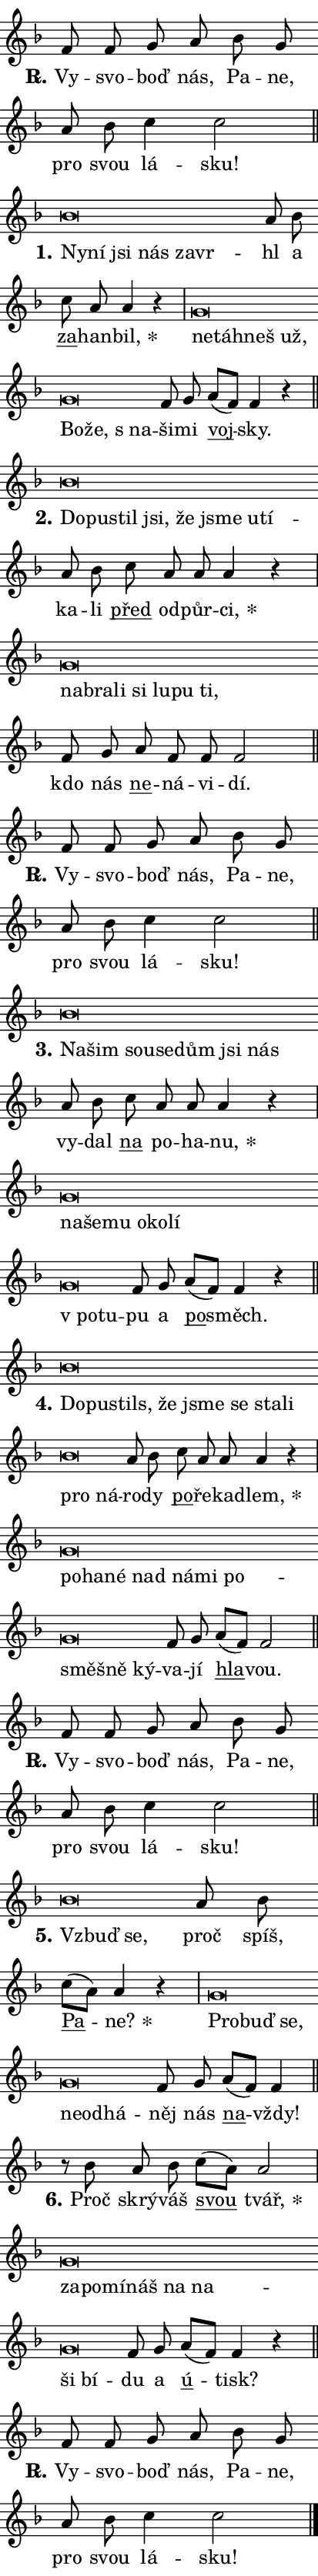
\version "2.22.1"
\header { tagline = "" }
\paper {
  indent = 0\cm
  top-margin = 0\cm
  right-margin = 0\cm
  bottom-margin = 0\cm
  left-margin = 0\cm
  paper-width = 7\cm
  page-breaking = #ly:one-page-breaking
  system-system-spacing.basic-distance = #11
  score-system-spacing.basic-distance = #11.3
  ragged-last = ##f
}


%% Author: Thomas Morley
%% https://lists.gnu.org/archive/html/lilypond-user/2020-05/msg00002.html
#(define (line-position grob)
"Returns position of @var[grob} in current system:
   @code{'start}, if at first time-step
   @code{'end}, if at last time-step
   @code{'middle} otherwise
"
  (let* ((col (ly:item-get-column grob))
         (ln (ly:grob-object col 'left-neighbor))
         (rn (ly:grob-object col 'right-neighbor))
         (col-to-check-left (if (ly:grob? ln) ln col))
         (col-to-check-right (if (ly:grob? rn) rn col))
         (break-dir-left
           (and
             (ly:grob-property col-to-check-left 'non-musical #f)
             (ly:item-break-dir col-to-check-left)))
         (break-dir-right
           (and
             (ly:grob-property col-to-check-right 'non-musical #f)
             (ly:item-break-dir col-to-check-right))))
        (cond ((eqv? 1 break-dir-left) 'start)
              ((eqv? -1 break-dir-right) 'end)
              (else 'middle))))

#(define (tranparent-at-line-position vctor)
  (lambda (grob)
  "Relying on @code{line-position} select the relevant enry from @var{vctor}.
Used to determine transparency,"
    (case (line-position grob)
      ((end) (not (vector-ref vctor 0)))
      ((middle) (not (vector-ref vctor 1)))
      ((start) (not (vector-ref vctor 2))))))

noteHeadBreakVisibility =
#(define-music-function (break-visibility)(vector?)
"Makes @code{NoteHead}s transparent relying on @var{break-visibility}"
#{
  \override NoteHead.transparent =
    #(tranparent-at-line-position break-visibility)
#})

#(define delete-ledgers-for-transparent-note-heads
  (lambda (grob)
    "Reads whether a @code{NoteHead} is transparent.
If so this @code{NoteHead} is removed from @code{'note-heads} from
@var{grob}, which is supposed to be @code{LedgerLineSpanner}.
As a result ledgers are not printed for this @code{NoteHead}"
    (let* ((nhds-array (ly:grob-object grob 'note-heads))
           (nhds-list
             (if (ly:grob-array? nhds-array)
                 (ly:grob-array->list nhds-array)
                 '()))
           ;; Relies on the transparent-property being done before
           ;; Staff.LedgerLineSpanner.after-line-breaking is executed.
           ;; This is fragile ...
           (to-keep
             (remove
               (lambda (nhd)
                 (ly:grob-property nhd 'transparent #f))
               nhds-list)))
      ;; TODO find a better method to iterate over grob-arrays, similiar
      ;; to filter/remove etc for lists
      ;; For now rebuilt from scratch
      (set! (ly:grob-object grob 'note-heads)  '())
      (for-each
        (lambda (nhd)
          (ly:pointer-group-interface::add-grob grob 'note-heads nhd))
        to-keep))))

hideNotes = {
  \noteHeadBreakVisibility #begin-of-line-visible
}
unHideNotes = {
  \noteHeadBreakVisibility #all-visible
}

% work-around for resetting accidentals
% https://lilypond.org/doc/v2.23/Documentation/notation/displaying-rhythms#unmetered-music
cadenzaMeasure = {
  \cadenzaOff
  \partial 1024 s1024
  \cadenzaOn
}

#(define-markup-command (accent layout props text) (markup?)
  "Underline accented syllable"
  (interpret-markup layout props
    #{\markup \override #'(offset . 4.3) \underline { #text }#}))

responsum = \markup \concat {
  "R" \hspace #-1.05 \path #0.1 #'((moveto 0 0.07) (lineto 0.9 0.8)) \hspace #0.05 "."
}

\layout {
    \context {
        \Staff
        \remove "Time_signature_engraver"
        \override LedgerLineSpanner.after-line-breaking = #delete-ledgers-for-transparent-note-heads
    }
    \context {
        \Voice {
            \override NoteHead.output-attributes = #'((class . "notehead"))
            \override Hairpin.height = #0.55
        }
    }
    \context {
        \Lyrics {
            \override StanzaNumber.output-attributes = #'((class . "stanzanumber"))
            \override LyricSpace.minimum-distance = #0.9
            \override LyricText.font-name = #"TeX Gyre Schola"
            \override LyricText.font-size = 1
            \override StanzaNumber.font-name = #"TeX Gyre Schola Bold"
            \override StanzaNumber.font-size = 1
        }
    }
}

% magnetic-lyrics.ily
%
%   written by
%     Jean Abou Samra <jean@abou-samra.fr>
%     Werner Lemberg <wl@gnu.org>
%
%   adapted by
%     Jiri Hon <jiri.hon@gmail.com>
%
% Version 2022-Apr-15

% https://www.mail-archive.com/lilypond-user@gnu.org/msg149350.html

#(define (Left_hyphen_pointer_engraver context)
   "Collect syllable-hyphen-syllable occurrences in lyrics and store
them in properties.  This engraver only looks to the left.  For
example, if the lyrics input is @code{foo -- bar}, it does the
following.

@itemize @bullet
@item
Set the @code{text} property of the @code{LyricHyphen} grob between
@q{foo} and @q{bar} to @code{foo}.

@item
Set the @code{left-hyphen} property of the @code{LyricText} grob with
text @q{foo} to the @code{LyricHyphen} grob between @q{foo} and
@q{bar}.
@end itemize

Use this auxiliary engraver in combination with the
@code{lyric-@/text::@/apply-@/magnetic-@/offset!} hook."
   (let ((hyphen #f)
         (text #f))
     (make-engraver
      (acknowledgers
       ((lyric-syllable-interface engraver grob source-engraver)
        (set! text grob)))
      (end-acknowledgers
       ((lyric-hyphen-interface engraver grob source-engraver)
        ;(when (not (grob::has-interface grob 'lyric-space-interface))
          (set! hyphen grob)));)
      ((stop-translation-timestep engraver)
       (when (and text hyphen)
         (ly:grob-set-object! text 'left-hyphen hyphen))
       (set! text #f)
       (set! hyphen #f)))))

#(define (lyric-text::apply-magnetic-offset! grob)
   "If the space between two syllables is less than the value in
property @code{LyricText@/.details@/.squash-threshold}, move the right
syllable to the left so that it gets concatenated with the left
syllable.

Use this function as a hook for
@code{LyricText@/.after-@/line-@/breaking} if the
@code{Left_@/hyphen_@/pointer_@/engraver} is active."
   (let ((hyphen (ly:grob-object grob 'left-hyphen #f)))
     (when hyphen
       (let ((left-text (ly:spanner-bound hyphen LEFT)))
         (when (grob::has-interface left-text 'lyric-syllable-interface)
           (let* ((common (ly:grob-common-refpoint grob left-text X))
                  (this-x-ext (ly:grob-extent grob common X))
                  (left-x-ext
                   (begin
                     ;; Trigger magnetism for left-text.
                     (ly:grob-property left-text 'after-line-breaking)
                     (ly:grob-extent left-text common X)))
                  ;; `delta` is the gap width between two syllables.
                  (delta (- (interval-start this-x-ext)
                            (interval-end left-x-ext)))
                  (details (ly:grob-property grob 'details))
                  (threshold (assoc-get 'squash-threshold details 0.2)))
             (when (< delta threshold)
               (let* (;; We have to manipulate the input text so that
                      ;; ligatures crossing syllable boundaries are not
                      ;; disabled.  For languages based on the Latin
                      ;; script this is essentially a beautification.
                      ;; However, for non-Western scripts it can be a
                      ;; necessity.
                      (lt (ly:grob-property left-text 'text))
                      (rt (ly:grob-property grob 'text))
                      (is-space (grob::has-interface hyphen 'lyric-space-interface))
                      (space (if is-space " " ""))
                      (space-markup (grob-interpret-markup grob " "))
                      (space-size (interval-length (ly:stencil-extent space-markup X)))
                      (extra-delta (if is-space space-size 0))
                      ;; Append new syllable.
                      (ltrt-space (if (and (string? lt) (string? rt))
                                (string-append lt space rt)
                                (make-concat-markup (list lt space rt))))
                      ;; Right-align `ltrt` to the right side.
                      (ltrt-space-markup (grob-interpret-markup
                               grob
                               (make-translate-markup
                                (cons (interval-length this-x-ext) 0)
                                (make-right-align-markup ltrt-space)))))
                 (begin
                   ;; Don't print `left-text`.
                   (ly:grob-set-property! left-text 'stencil #f)
                   ;; Set text and stencil (which holds all collected
                   ;; syllables so far) and shift it to the left.
                   (ly:grob-set-property! grob 'text ltrt-space)
                   (ly:grob-set-property! grob 'stencil ltrt-space-markup)
                   (ly:grob-translate-axis! grob (- (- delta extra-delta)) X))))))))))


#(define (lyric-hyphen::displace-bounds-first grob)
   ;; Make very sure this callback isn't triggered too early.
   (let ((left (ly:spanner-bound grob LEFT))
         (right (ly:spanner-bound grob RIGHT)))
     (ly:grob-property left 'after-line-breaking)
     (ly:grob-property right 'after-line-breaking)
     (ly:lyric-hyphen::print grob)))

squashThreshold = #0.4

\layout {
  \context {
    \Lyrics
    \consists #Left_hyphen_pointer_engraver
    \override LyricText.after-line-breaking =
      #lyric-text::apply-magnetic-offset!
    \override LyricHyphen.stencil = #lyric-hyphen::displace-bounds-first
    \override LyricText.details.squash-threshold = \squashThreshold
    \override LyricHyphen.minimum-distance = 0
    \override LyricHyphen.minimum-length = \squashThreshold
  }
}

squash = \override LyricText.details.squash-threshold = 9999
unSquash = \override LyricText.details.squash-threshold = \squashThreshold

left = \override LyricText.self-alignment-X = #LEFT
unLeft = \revert LyricText.self-alignment-X

starOffset = #(lambda (grob) 
                (let ((x_offset (ly:self-alignment-interface::aligned-on-x-parent grob)))
                  (if (= x_offset 0) 0 (+ x_offset 1.2))))

star = #(define-music-function (syllable)(string?)
"Append star separator at the end of a syllable"
#{
  \once \override LyricText.X-offset = #starOffset
  \lyricmode { \markup {
    #syllable
    \override #'((font-name . "TeX Gyre Schola Bold")) \hspace #0.2 \lower #0.65 \larger "*"
  } }
#})

starAccent = #(define-music-function (syllable)(string?)
"Append star separator at the end of a syllable and make accent"
#{
  \once \override LyricText.X-offset = #starOffset
  \lyricmode { \markup {
    \accent #syllable
    \override #'((font-name . "TeX Gyre Schola Bold")) \hspace #0.2 \lower #0.65 \larger "*"
  } }
#})

breath = #(define-music-function (syllable)(string?)
"Append breathing indicator at the end of a syllable"
#{
  \lyricmode { \markup { #syllable "+" } }
#})

optionalBreath = #(define-music-function (syllable)(string?)
"Append optional breathing indicator at the end of a syllable"
#{
  \lyricmode { \markup { #syllable "(+)" } }
#})


\score {
    <<
        \new Voice = "melody" { \cadenzaOn \key f \major \relative { f'8 f g a bes g \bar "" a bes c4 c2 \cadenzaMeasure \bar "||" \break } }
        \new Lyrics \lyricsto "melody" { \lyricmode { \set stanza = \responsum
Vy -- svo -- boď nás, Pa -- ne, pro svou lá -- sku! } }
    >>
    \layout {}
}

\score {
    <<
        \new Voice = "melody" { \cadenzaOn \key f \major \relative { bes'\breve*1/16 \hideNotes \breve*1/16 \bar "" \breve*1/16 \bar "" \breve*1/16 \bar "" \breve*1/16 \breve*1/16 \bar "" \unHideNotes a8 bes \bar "" c a a4 r \cadenzaMeasure \bar "|" g\breve*1/16 \hideNotes \breve*1/16 \bar "" \breve*1/16 \bar "" \breve*1/16 \bar "" \breve*1/16 \bar "" \breve*1/16 \breve*1/16 \bar "" \unHideNotes f8 g \bar "" a[( f)] f4 r \cadenzaMeasure \bar "||" \break } }
        \new Lyrics \lyricsto "melody" { \lyricmode { \set stanza = "1."
\left Ny -- \squash ní jsi nás za -- vr -- \unLeft \unSquash hl a \markup \accent za -- han -- \star bil, \left ne -- \squash táh -- neš už, Bo -- že, "s na" -- \unLeft \unSquash ši -- mi \markup \accent voj -- sky. } }
    >>
    \layout {}
}

\score {
    <<
        \new Voice = "melody" { \cadenzaOn \key f \major \relative { bes'\breve*1/16 \hideNotes \breve*1/16 \bar "" \breve*1/16 \bar "" \breve*1/16 \bar "" \breve*1/16 \bar "" \breve*1/16 \bar "" \breve*1/16 \breve*1/16 \bar "" \unHideNotes a8 bes \bar "" c a a a4 r \cadenzaMeasure \bar "|" g\breve*1/16 \hideNotes \breve*1/16 \bar "" \breve*1/16 \bar "" \breve*1/16 \bar "" \breve*1/16 \bar "" \breve*1/16 \breve*1/16 \bar "" \unHideNotes f8 g \bar "" a f f f2 \cadenzaMeasure \bar "||" \break } }
        \new Lyrics \lyricsto "melody" { \lyricmode { \set stanza = "2."
\left Do -- \squash pu -- stil jsi, že jsme u -- tí -- \unLeft \unSquash ka -- li \markup \accent před od -- půr -- \star ci, \left nab -- \squash ra -- li si lu -- pu ti, \unLeft \unSquash kdo nás \markup \accent ne -- ná -- vi -- dí. } }
    >>
    \layout {}
}

\score {
    <<
        \new Voice = "melody" { \cadenzaOn \key f \major \relative { f'8 f g a bes g \bar "" a bes c4 c2 \cadenzaMeasure \bar "||" \break } }
        \new Lyrics \lyricsto "melody" { \lyricmode { \set stanza = \responsum
Vy -- svo -- boď nás, Pa -- ne, pro svou lá -- sku! } }
    >>
    \layout {}
}

\score {
    <<
        \new Voice = "melody" { \cadenzaOn \key f \major \relative { bes'\breve*1/16 \hideNotes \breve*1/16 \bar "" \breve*1/16 \bar "" \breve*1/16 \bar "" \breve*1/16 \bar "" \breve*1/16 \breve*1/16 \bar "" \unHideNotes a8 bes \bar "" c a a a4 r \cadenzaMeasure \bar "|" g\breve*1/16 \hideNotes \breve*1/16 \bar "" \breve*1/16 \bar "" \breve*1/16 \bar "" \breve*1/16 \bar "" \breve*1/16 \bar "" \breve*1/16 \breve*1/16 \bar "" \unHideNotes f8 g \bar "" a[( f)] f4 r \cadenzaMeasure \bar "||" \break } }
        \new Lyrics \lyricsto "melody" { \lyricmode { \set stanza = "3."
\left Na -- \squash šim sou -- se -- dům jsi nás \unLeft \unSquash vy -- dal \markup \accent na po -- ha -- \star nu, \left na -- \squash še -- mu o -- ko -- lí "v po" -- tu -- \unLeft \unSquash pu a \markup \accent po -- směch. } }
    >>
    \layout {}
}

\score {
    <<
        \new Voice = "melody" { \cadenzaOn \key f \major \relative { bes'\breve*1/16 \hideNotes \breve*1/16 \bar "" \breve*1/16 \bar "" \breve*1/16 \bar "" \breve*1/16 \bar "" \breve*1/16 \bar "" \breve*1/16 \bar "" \breve*1/16 \bar "" \breve*1/16 \breve*1/16 \bar "" \unHideNotes a8 bes \bar "" c a a a4 r \cadenzaMeasure \bar "|" g\breve*1/16 \hideNotes \breve*1/16 \bar "" \breve*1/16 \bar "" \breve*1/16 \bar "" \breve*1/16 \bar "" \breve*1/16 \bar "" \breve*1/16 \bar "" \breve*1/16 \bar "" \breve*1/16 \breve*1/16 \bar "" \unHideNotes f8 g \bar "" a[( f)] f2 \cadenzaMeasure \bar "||" \break } }
        \new Lyrics \lyricsto "melody" { \lyricmode { \set stanza = "4."
\left Do -- \squash pu -- stils, že jsme se sta -- li pro ná -- \unLeft \unSquash ro -- dy \markup \accent po -- ře -- ka -- \star dlem, \left po -- \squash ha -- né nad ná -- mi po -- smě -- šně ký -- \unLeft \unSquash va -- jí \markup \accent hla -- vou. } }
    >>
    \layout {}
}

\score {
    <<
        \new Voice = "melody" { \cadenzaOn \key f \major \relative { f'8 f g a bes g \bar "" a bes c4 c2 \cadenzaMeasure \bar "||" \break } }
        \new Lyrics \lyricsto "melody" { \lyricmode { \set stanza = \responsum
Vy -- svo -- boď nás, Pa -- ne, pro svou lá -- sku! } }
    >>
    \layout {}
}

\score {
    <<
        \new Voice = "melody" { \cadenzaOn \key f \major \relative { bes'\breve*1/16 \hideNotes \breve*1/16 \bar "" \unHideNotes a8 bes \bar "" c[( a)] a4 r \cadenzaMeasure \bar "|" g\breve*1/16 \hideNotes \breve*1/16 \bar "" \breve*1/16 \bar "" \breve*1/16 \bar "" \breve*1/16 \breve*1/16 \bar "" \unHideNotes f8 g \bar "" a[( f)] f4 \cadenzaMeasure \bar "||" \break } }
        \new Lyrics \lyricsto "melody" { \lyricmode { \set stanza = "5."
\left Vzbuď \squash se, \unLeft \unSquash proč spíš, \markup \accent Pa -- \star ne? \left Pro -- \squash buď se, ne -- od -- há -- \unLeft \unSquash něj nás \markup \accent na -- vždy! } }
    >>
    \layout {}
}

\score {
    <<
        \new Voice = "melody" { \cadenzaOn \key f \major \relative { r8 bes'8 a8 bes \bar "" c[( a)] a2 \cadenzaMeasure \bar "|" g\breve*1/16 \hideNotes \breve*1/16 \bar "" \breve*1/16 \bar "" \breve*1/16 \bar "" \breve*1/16 \bar "" \breve*1/16 \bar "" \breve*1/16 \breve*1/16 \bar "" \unHideNotes f8 g \bar "" a[( f)] f4 r \cadenzaMeasure \bar "||" \break } }
        \new Lyrics \lyricsto "melody" { \lyricmode { \set stanza = "6."
Proč skrý -- váš \markup \accent svou \star tvář, \left za -- \squash po -- mí -- náš na na -- ši bí -- \unLeft \unSquash du a \markup \accent ú -- tisk? } }
    >>
    \layout {}
}

\score {
    <<
        \new Voice = "melody" { \cadenzaOn \key f \major \relative { f'8 f g a bes g \bar "" a bes c4 c2 \cadenzaMeasure \bar "||" \break } \bar "|." }
        \new Lyrics \lyricsto "melody" { \lyricmode { \set stanza = \responsum
Vy -- svo -- boď nás, Pa -- ne, pro svou lá -- sku! } }
    >>
    \layout {}
}
